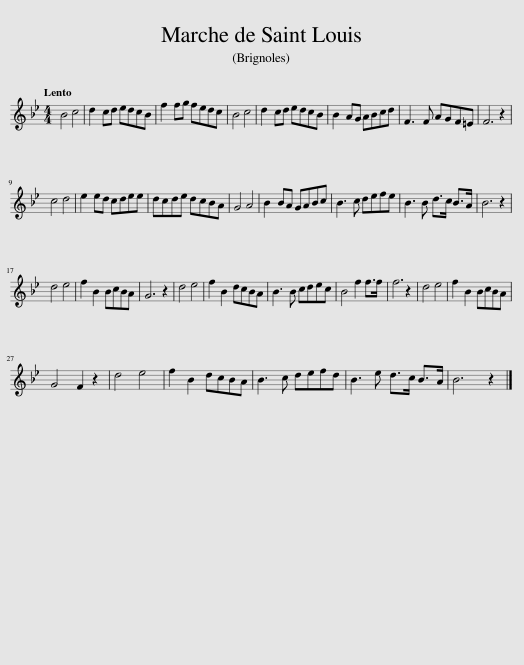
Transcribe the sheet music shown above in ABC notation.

X:1
L:1/8
Q:1/4=62
M:4/4
I:linebreak $
K:Bb
V:1 treble
V:1
 B4 c4 | d2 cd edcB | f2 fg fedc | B4 c4 | d2 cd edcB | %5
 B2 AG ABcd | F3 F AGF=E | F6 z2 |$ c4 d4 | e2 ed cdee | %10
 dcde dcBA | G4 A4 | B2 BA GABc | B3 c defe | B3 B d>c B>A | %15
 B6 z2 |$ d4 e4 | f2 B2 BcBA | G6 z2 | d4 e4 | %20
 f2 B2 dcBA | B3 B cdec | B4 f2 f>f | f6 z2 | d4 e4 | %25
 f2 B2 BcBA |$ G4 F2 z2 | d4 e4 | f2 B2 dcBA | B3 c defd | %30
 B3 e d>c B>A | B6 z2 |] %32
